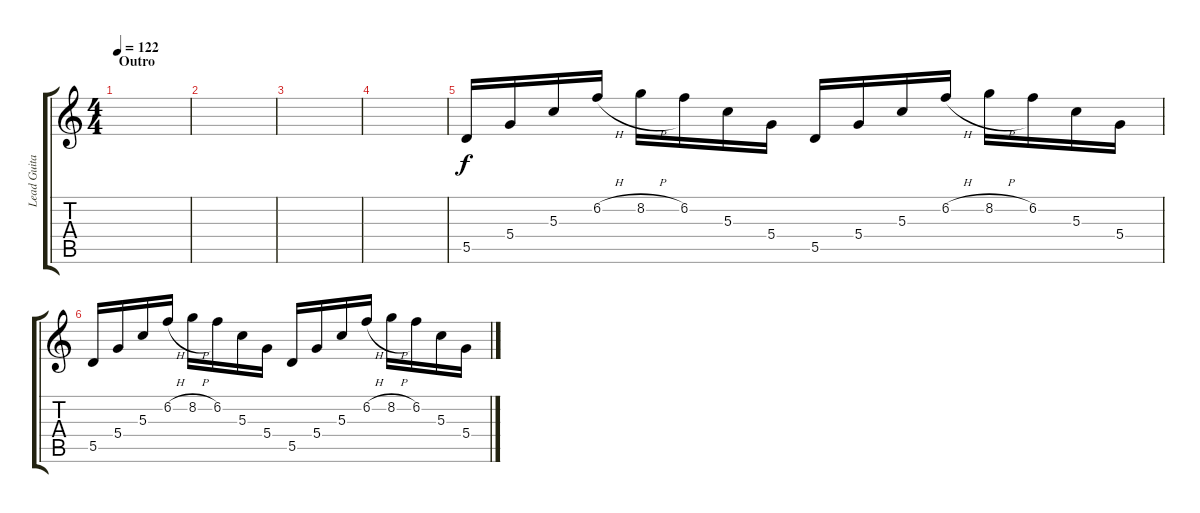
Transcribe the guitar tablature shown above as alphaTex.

\track ("Lead Guitar Overdub" "Lead Guita") {instrument overdrivenguitar}
\staff {score tabs}
\tuning (E4 B3 G3 D3 A2 E2) {hide}
\ts (4 4)
\section ("" "Outro")
\tempo 122
\clef g2
\ks c
|
|
|
|
5.5.16{volume 16} 5.4.16 5.3.16 6.2{h}.16 8.2{h}.16 6.2.16 5.3.16 5.4.16 5.5.16 5.4.16 5.3.16 6.2{h}.16 8.2{h}.16 6.2.16 5.3.16 5.4.16 |
5.5.16 5.4.16 5.3.16 6.2{h}.16 8.2{h}.16 6.2.16 5.3.16 5.4.16 5.5.16 5.4.16 5.3.16 6.2{h}.16 8.2{h}.16 6.2.16 5.3.16 5.4.16
